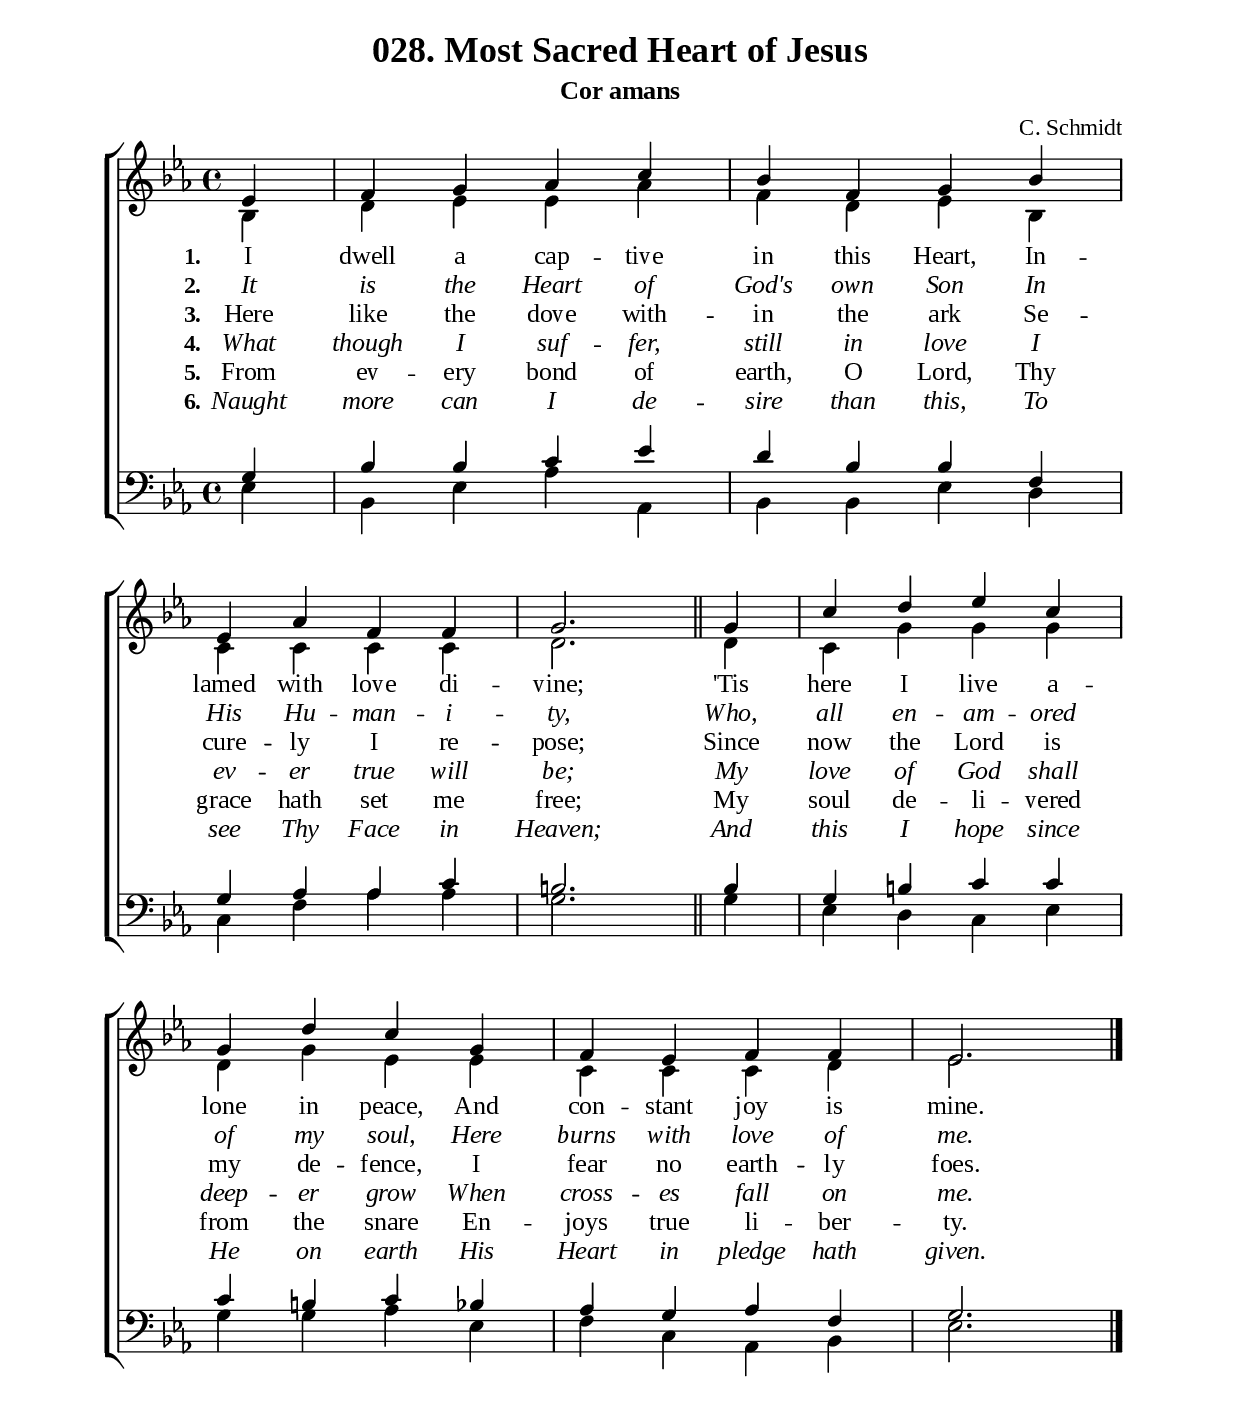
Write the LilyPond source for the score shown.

%%%%%%%%%%%%%%%%%%%%%%%%%%%%%
% CONTENTS OF THIS DOCUMENT
% 1. Common settings
% 2. Soprano verse music
% 3. Alto verse music
% 4. Tenor verse music
% 5. Basso verse music
% 6. Verse lyrics
% 7. Layout
%%%%%%%%%%%%%%%%%%%%%%%%%%%%%

%%%%%%%%%%%%%%%%%%%%%%%%%%%%%
% 1. Common settings
%%%%%%%%%%%%%%%%%%%%%%%%%%%%%
\version "2.18.2"

\header {
  title = "028. Most Sacred Heart of Jesus"
  subtitle = "Cor amans"
  %poet = ""
  composer = "C. Schmidt"
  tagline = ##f
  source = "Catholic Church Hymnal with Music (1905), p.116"
  %site = ""
}

globalSettings= {
  \key ees \major
  \time 4/4
  %\override Score.BarNumber.break-visibility = ##(#t #t #t)
  \override Score.BarNumber.break-visibility = ##(#f #f #f)
}

verseSettings = {
  \phrasingSlurDashed
}

\paper {
  #(set-paper-size "a4")
  top-margin = 15\mm
  bottom-margin = 15\mm
  left-margin = 20\mm
  right-margin = 20\mm
  indent = #0
  #(define fonts
	 (make-pango-font-tree "Liberation Serif"
	 		       "Liberation Serif"
			       "Liberation Serif"
			       (/ 20 20)))
}

printItalic = \with {
  \override LyricText.font-shape = #'italic
}

%%%%%%%%%%%%%%%%%%%%%%%%%%%%%
% 2. Soprano verse music
%%%%%%%%%%%%%%%%%%%%%%%%%%%%%
musicVerseSoprano = \relative c' {
\partial 4 ees4 |
f g aes c |
bes f g bes \break
ees, aes f f |
g2. \bar "||" g4 |
c d ees c \break
g d' c g |
f ees f f |
ees2. \bar "|."
}

%%%%%%%%%%%%%%%%%%%%%%%%%%%%%
% 3. Alto verse music
%%%%%%%%%%%%%%%%%%%%%%%%%%%%%
musicVerseAlto = \relative c' {
\partial 4 bes4 |
d ees ees aes |
f d ees bes |
c c c c |
d2. d4 |
c g' g g |
d g ees ees |
c c c d |
ees2.
}

%%%%%%%%%%%%%%%%%%%%%%%%%%%%%
% 4. Tenor verse music
%%%%%%%%%%%%%%%%%%%%%%%%%%%%%
musicVerseTenor = \relative c' {
\partial 4 g4 |
bes bes c ees |
d bes bes f |
g aes aes c |
b2. b4 |
g b c c |
c b c bes |
aes g aes f |
g2.
}

%%%%%%%%%%%%%%%%%%%%%%%%%%%%%
% 5. Basso verse music
%%%%%%%%%%%%%%%%%%%%%%%%%%%%%
musicVerseBasso = \relative c {
\partial 4 ees4 |
bes ees aes aes, |
bes bes ees d |
c f aes aes |
g2. g4 |
ees d c ees |
g g aes ees |
f c aes bes |
ees2.
}

%%%%%%%%%%%%%%%%%%%%%%%%%%%%%
% 6. Verse lyrics
%%%%%%%%%%%%%%%%%%%%%%%%%%%%%
lyricVerseOne = \lyricmode {
  \set stanza = #"1."
  I dwell a cap -- tive in this Heart,
  In -- lamed with love di -- vine;
  'Tis here I live a -- lone in peace,
  And con -- stant joy is mine.
}

lyricVerseTwo = \lyricmode {
  \set stanza = #"2."
 It is the Heart of God's own Son
 In His Hu -- man -- i -- ty,
 Who, all en -- am -- ored of my soul,
 Here burns with love of me.
}

lyricVerseThree = \lyricmode {
  \set stanza = #"3."
  Here like the dove with -- in the ark
  Se -- cure -- ly I re -- pose;
  Since now the Lord is my de -- fence,
  I fear no earth -- ly foes.
}

lyricVerseFour = \lyricmode {
  \set stanza = #"4."
  What though I suf -- fer, still in love
  I ev -- er true will be;
  My love of God shall deep -- er grow
  When cross -- es fall on me.
}

lyricVerseFive = \lyricmode {
  \set stanza = #"5."
  From ev -- ery bond of earth, O Lord,
  Thy grace hath set me free;
  My soul de -- li -- vered from the snare
  En -- joys true li -- ber -- ty.
}

lyricVerseSix = \lyricmode {
  \set stanza = #"6."
  Naught more can I de -- sire than this,
  To see Thy Face in Heaven;
  And this I hope since He on earth
  His Heart in pledge hath given.
}

%%%%%%%%%%%%%%%%%%%%%%%%%%%%%
% 7. Layout
%%%%%%%%%%%%%%%%%%%%%%%%%%%%%
\score {
    \new ChoirStaff <<
      \new Staff <<
        \clef "treble"
        \new Voice = "soprano" {
          \voiceOne \globalSettings \verseSettings \stemUp \slurUp \musicVerseSoprano
        }
        \new Voice = "alto" {
          \voiceTwo \globalSettings \verseSettings \stemDown \slurDown \musicVerseAlto
        }
      >>
      \new Lyrics \lyricsto soprano \lyricVerseOne
      \new Lyrics \printItalic \lyricsto soprano \lyricVerseTwo
      \new Lyrics \lyricsto soprano \lyricVerseThree
      \new Lyrics \printItalic \lyricsto soprano \lyricVerseFour
      \new Lyrics \lyricsto soprano \lyricVerseFive
      \new Lyrics \printItalic \lyricsto soprano \lyricVerseSix
      \new Staff <<
        \clef "bass"
        \new Voice = "tenor" {
          \voiceOne \globalSettings \verseSettings \stemUp \slurUp \musicVerseTenor
        }
        \new Voice = "basso" {
          \voiceTwo \globalSettings \verseSettings \stemDown \slurDown \musicVerseBasso
        }
      >>
    >>
}

